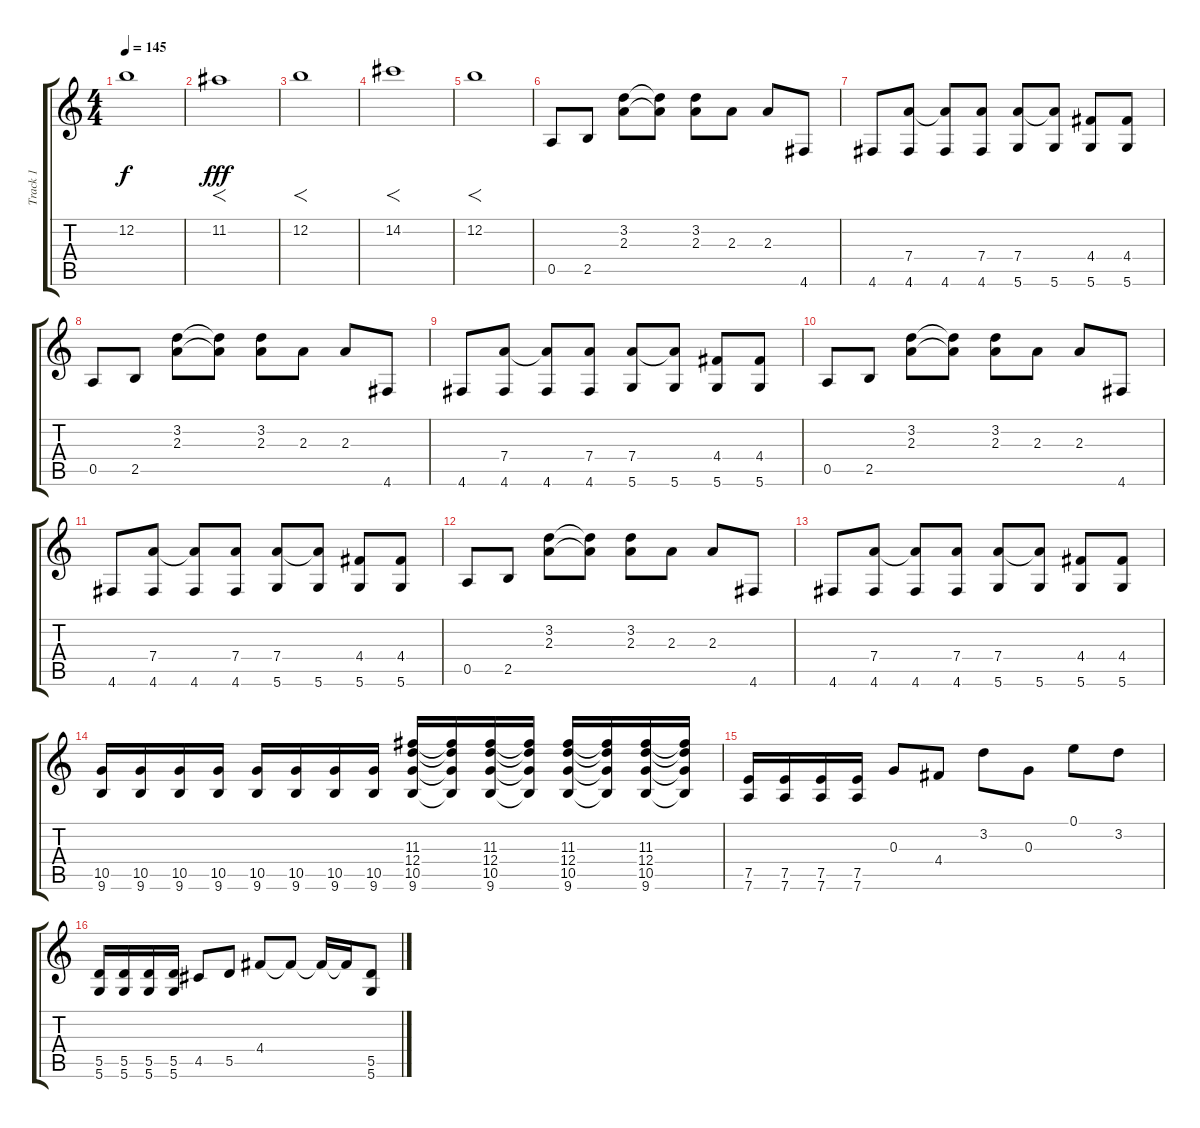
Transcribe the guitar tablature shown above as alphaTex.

\track ("Track 1" "Track 1") {instrument distortionguitar}
\staff {score tabs}
\tuning (E4 B3 G3 D3 A2 D2) {hide}
\ts (4 4)
\tempo 145
\clef g2
\ks c
12.2.1{dy f} |
11.2.1{f dy fff} |
12.2.1{f} |
14.2.1{f} |
12.2.1{f} |
0.5.8 2.5.8 (3.2 2.3).8 (3.2{t} 2.3{t}).8 (3.2 2.3).8 2.3.8 2.3.8 4.6.8 |
4.6.8 (7.4 4.6).8 (7.4{t} 4.6).8 (7.4 4.6).8 (7.4 5.6).8 (7.4{t} 5.6).8 (4.4 5.6).8 (4.4 5.6).8 |
0.5.8 2.5.8 (3.2 2.3).8 (3.2{t} 2.3{t}).8 (3.2 2.3).8 2.3.8 2.3.8 4.6.8 |
4.6.8 (7.4 4.6).8 (7.4{t} 4.6).8 (7.4 4.6).8 (7.4 5.6).8 (7.4{t} 5.6).8 (4.4 5.6).8 (4.4 5.6).8 |
0.5.8 2.5.8 (3.2 2.3).8 (3.2{t} 2.3{t}).8 (3.2 2.3).8 2.3.8 2.3.8 4.6.8 |
4.6.8 (7.4 4.6).8 (7.4{t} 4.6).8 (7.4 4.6).8 (7.4 5.6).8 (7.4{t} 5.6).8 (4.4 5.6).8 (4.4 5.6).8 |
0.5.8 2.5.8 (3.2 2.3).8 (3.2{t} 2.3{t}).8 (3.2 2.3).8 2.3.8 2.3.8 4.6.8 |
4.6.8 (7.4 4.6).8 (7.4{t} 4.6).8 (7.4 4.6).8 (7.4 5.6).8 (7.4{t} 5.6).8 (4.4 5.6).8 (4.4 5.6).8 |
(10.5 9.6).16 (10.5 9.6).16 (10.5 9.6).16 (10.5 9.6).16 (10.5 9.6).16 (10.5 9.6).16 (10.5 9.6).16 (10.5 9.6).16 (11.3 12.4 10.5 9.6).16 (11.3{t} 12.4{t} 10.5{t} 9.6{t}).16 (11.3 12.4 10.5 9.6).16 (11.3{t} 12.4{t} 10.5{t} 9.6{t}).16 (11.3 12.4 10.5 9.6).16 (11.3{t} 12.4{t} 10.5{t} 9.6{t}).16 (11.3 12.4 10.5 9.6).16 (11.3{t} 12.4{t} 10.5{t} 9.6{t}).16 |
(7.5 7.6).16 (7.5 7.6).16 (7.5 7.6).16 (7.5 7.6).16 0.3.8 4.4.8 3.2.8 0.3.8 0.1.8 3.2.8 |
(5.5 5.6).16 (5.5 5.6).16 (5.5 5.6).16 (5.5 5.6).16 4.5.8 5.5.8 4.4.8 4.4{t}.8 4.4{t}.16 4.4{t}.16 (5.5 5.6).8
